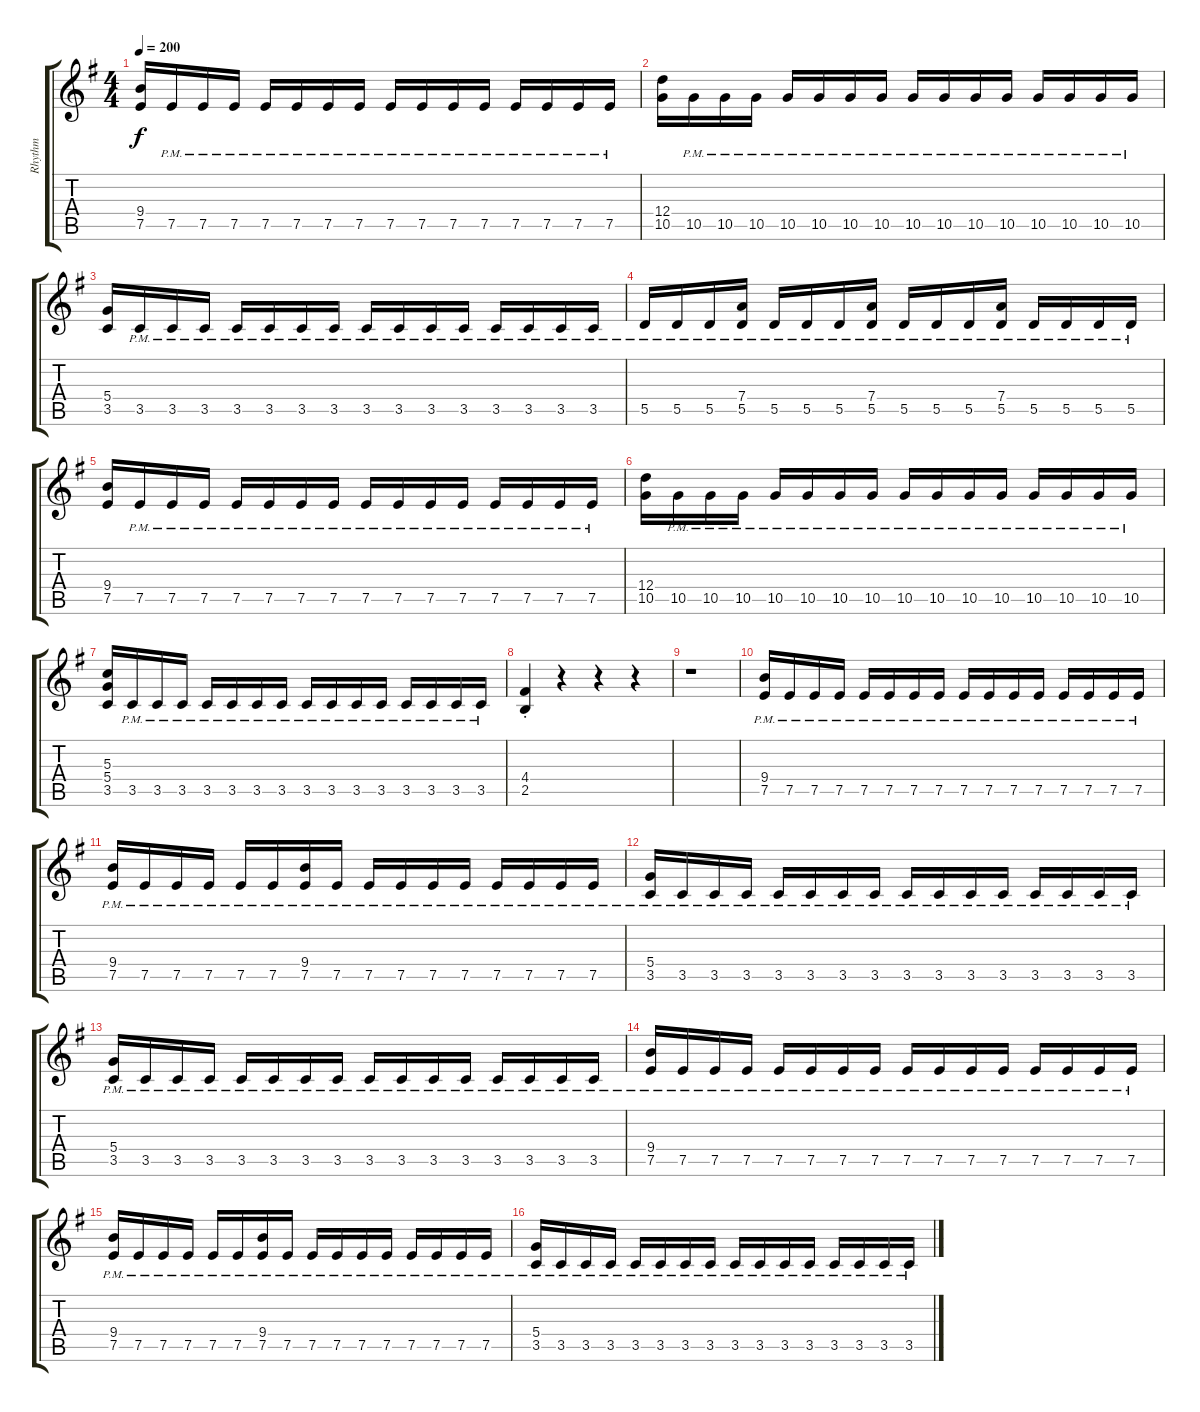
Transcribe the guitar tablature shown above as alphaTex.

\track ("Rhythm " "Rhythm ") {instrument distortionguitar}
\staff {score tabs}
\tuning (E4 B3 G3 D3 A2 E2) {hide}
\ts (4 4)
\tempo 200
\clef g2
\ks g
(9.4 7.5).16{dy f} 7.5{pm}.16 7.5{pm}.16 7.5{pm}.16 7.5{pm}.16 7.5{pm}.16 7.5{pm}.16 7.5{pm}.16 7.5{pm}.16 7.5{pm}.16 7.5{pm}.16 7.5{pm}.16 7.5{pm}.16 7.5{pm}.16 7.5{pm}.16 7.5{pm}.16 |
(12.4 10.5).16 10.5{pm}.16 10.5{pm}.16 10.5{pm}.16 10.5{pm}.16 10.5{pm}.16 10.5{pm}.16 10.5{pm}.16 10.5{pm}.16 10.5{pm}.16 10.5{pm}.16 10.5{pm}.16 10.5{pm}.16 10.5{pm}.16 10.5{pm}.16 10.5{pm}.16 |
(5.4 3.5).16 3.5{pm}.16 3.5{pm}.16 3.5{pm}.16 3.5{pm}.16 3.5{pm}.16 3.5{pm}.16 3.5{pm}.16 3.5{pm}.16 3.5{pm}.16 3.5{pm}.16 3.5{pm}.16 3.5{pm}.16 3.5{pm}.16 3.5{pm}.16 3.5{pm}.16 |
5.5{pm}.16 5.5{pm}.16 5.5{pm}.16 (7.4{pm} 5.5{pm}).16 5.5{pm}.16 5.5{pm}.16 5.5{pm}.16 (7.4{pm} 5.5{pm}).16 5.5{pm}.16 5.5{pm}.16 5.5{pm}.16 (7.4{pm} 5.5{pm}).16 5.5{pm}.16 5.5{pm}.16 5.5{pm}.16 5.5{pm}.16 |
(9.4 7.5).16 7.5{pm}.16 7.5{pm}.16 7.5{pm}.16 7.5{pm}.16 7.5{pm}.16 7.5{pm}.16 7.5{pm}.16 7.5{pm}.16 7.5{pm}.16 7.5{pm}.16 7.5{pm}.16 7.5{pm}.16 7.5{pm}.16 7.5{pm}.16 7.5{pm}.16 |
(12.4 10.5).16 10.5{pm}.16 10.5{pm}.16 10.5{pm}.16 10.5{pm}.16 10.5{pm}.16 10.5{pm}.16 10.5{pm}.16 10.5{pm}.16 10.5{pm}.16 10.5{pm}.16 10.5{pm}.16 10.5{pm}.16 10.5{pm}.16 10.5{pm}.16 10.5{pm}.16 |
(5.3 5.4 3.5).16 3.5{pm}.16 3.5{pm}.16 3.5{pm}.16 3.5{pm}.16 3.5{pm}.16 3.5{pm}.16 3.5{pm}.16 3.5{pm}.16 3.5{pm}.16 3.5{pm}.16 3.5{pm}.16 3.5{pm}.16 3.5{pm}.16 3.5{pm}.16 3.5{pm}.16 |
(4.4{st} 2.5{st}).4 r.4 r.4 r.4 |
r.1 |
(9.4{pm} 7.5{pm}).16 7.5{pm}.16 7.5{pm}.16 7.5{pm}.16 7.5{pm}.16 7.5{pm}.16 7.5{pm}.16 7.5{pm}.16 7.5{pm}.16 7.5{pm}.16 7.5{pm}.16 7.5{pm}.16 7.5{pm}.16 7.5{pm}.16 7.5{pm}.16 7.5{pm}.16 |
(9.4{pm} 7.5{pm}).16 7.5{pm}.16 7.5{pm}.16 7.5{pm}.16 7.5{pm}.16 7.5{pm}.16 (9.4{pm} 7.5{pm}).16 7.5{pm}.16 7.5{pm}.16 7.5{pm}.16 7.5{pm}.16 7.5{pm}.16 7.5{pm}.16 7.5{pm}.16 7.5{pm}.16 7.5{pm}.16 |
(5.4{pm} 3.5{pm}).16 3.5{pm}.16 3.5{pm}.16 3.5{pm}.16 3.5{pm}.16 3.5{pm}.16 3.5{pm}.16 3.5{pm}.16 3.5{pm}.16 3.5{pm}.16 3.5{pm}.16 3.5{pm}.16 3.5{pm}.16 3.5{pm}.16 3.5{pm}.16 3.5{pm}.16 |
(5.4{pm} 3.5{pm}).16 3.5{pm}.16 3.5{pm}.16 3.5{pm}.16 3.5{pm}.16 3.5{pm}.16 3.5{pm}.16 3.5{pm}.16 3.5{pm}.16 3.5{pm}.16 3.5{pm}.16 3.5{pm}.16 3.5{pm}.16 3.5{pm}.16 3.5{pm}.16 3.5{pm}.16 |
(9.4{pm} 7.5{pm}).16 7.5{pm}.16 7.5{pm}.16 7.5{pm}.16 7.5{pm}.16 7.5{pm}.16 7.5{pm}.16 7.5{pm}.16 7.5{pm}.16 7.5{pm}.16 7.5{pm}.16 7.5{pm}.16 7.5{pm}.16 7.5{pm}.16 7.5{pm}.16 7.5{pm}.16 |
(9.4{pm} 7.5{pm}).16 7.5{pm}.16 7.5{pm}.16 7.5{pm}.16 7.5{pm}.16 7.5{pm}.16 (9.4{pm} 7.5{pm}).16 7.5{pm}.16 7.5{pm}.16 7.5{pm}.16 7.5{pm}.16 7.5{pm}.16 7.5{pm}.16 7.5{pm}.16 7.5{pm}.16 7.5{pm}.16 |
(5.4{pm} 3.5{pm}).16 3.5{pm}.16 3.5{pm}.16 3.5{pm}.16 3.5{pm}.16 3.5{pm}.16 3.5{pm}.16 3.5{pm}.16 3.5{pm}.16 3.5{pm}.16 3.5{pm}.16 3.5{pm}.16 3.5{pm}.16 3.5{pm}.16 3.5{pm}.16 3.5{pm}.16
